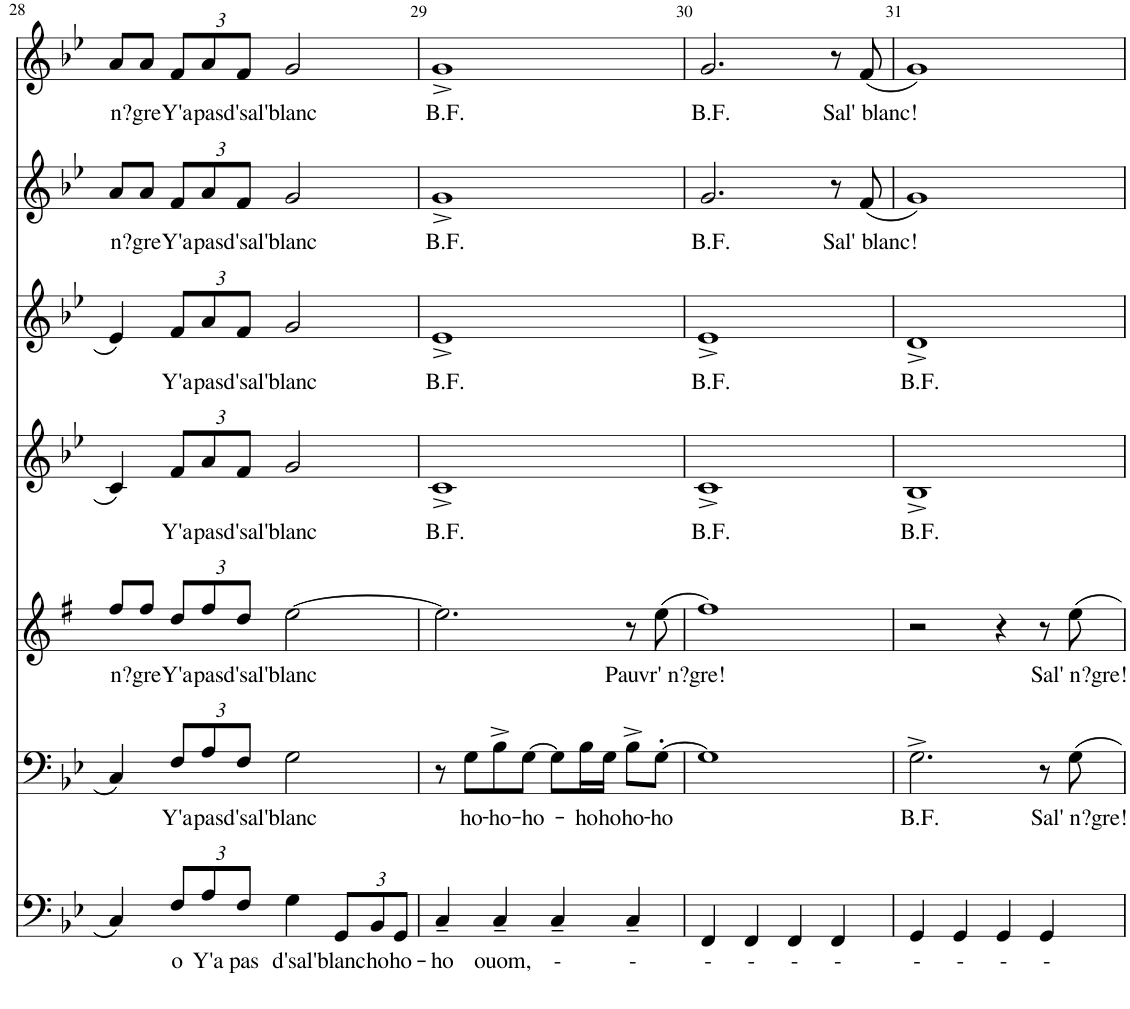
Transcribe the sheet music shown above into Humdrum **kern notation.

**kern	**text	**kern	**text	**kern	**text	**kern	**text	**kern	**text	**kern	**text	**kern	**text
*part7	*part7	*part6	*part6	*part5	*part5	*part4	*part4	*part3	*part3	*part2	*part2	*part1	*part1
*staff7	*staff7	*staff6	*staff6	*staff5	*staff5	*staff4	*staff4	*staff3	*staff3	*staff2	*staff2	*staff1	*staff1
*I"Bas	*	*I"Bar.	*	*I"T.	*	*I"A2.	*	*I"A1.	*	*I"S2.	*	*I"S1.	*
!!LO:PB:g=z
*clefF4	*	*clefF4	*	*clefG2	*	*clefG2	*	*clefG2	*	*clefG2	*	*clefG2	*
*	*	*Trd1c2	*	*Trd5c9	*	*	*	*	*	*	*	*	*
*k[b-e-]	*	*k[b-e-]	*	*k[f#]	*	*k[b-e-]	*	*k[b-e-]	*	*k[b-e-]	*	*k[b-e-]	*
*M4/4	*	*M4/4	*	*M4/4	*	*M4/4	*	*M4/4	*	*M4/4	*	*M4/4	*
*met(c)	*	*met(c)	*	*met(c)	*	*met(c)	*	*met(c)	*	*met(c)	*	*met(c)	*
=28	=28	=28	=28	=28	=28	=28	=28	=28	=28	=28	=28	=28	=28
!	!	!	!	!	!LO:LY:b	!	!	!	!	!	!LO:LY:b	!	!LO:LY:b
4C/	.	4C/	.	8ff#/L	n?-	4c/	.	4e-/	.	8a/L	n?-	8a/L	n?-
!	!	!	!	!	!LO:LY:b	!	!	!	!	!	!LO:LY:b	!	!LO:LY:b
.	.	.	.	8ff#/J	-gre	.	.	.	.	8a/J	-gre	8a/J	-gre
*Xbrackettup	*	*	*	*	*	*	*	*	*	*	*	*	*
!	!LO:LY:b	!	!	!	!	!	!	!	!	!	!	!	!
*	*	*Xbrackettup	*	*	*	*	*	*	*	*	*	*	*
!	!	!	!LO:LY:b	!	!	!	!	!	!	!	!	!	!
*	*	*	*	*Xbrackettup	*	*	*	*	*	*	*	*	*
!	!	!	!	!	!LO:LY:b	!	!	!	!	!	!	!	!
*	*	*	*	*	*	*Xbrackettup	*	*	*	*	*	*	*
!	!	!	!	!	!	!	!LO:LY:b	!	!	!	!	!	!
*	*	*	*	*	*	*	*	*Xbrackettup	*	*	*	*	*
!	!	!	!	!	!	!	!	!	!LO:LY:b	!	!	!	!
*	*	*	*	*	*	*	*	*	*	*Xbrackettup	*	*	*
!	!	!	!	!	!	!	!	!	!	!	!LO:LY:b	!	!
*	*	*	*	*	*	*	*	*	*	*	*	*Xbrackettup	*
!	!	!	!	!	!	!	!	!	!	!	!	!	!LO:LY:b
12F/L	o	12F/L	Y'a	12dd/L	Y'a	12f/L	Y'a	12f/L	Y'a	12f/L	Y'a	12f/L	Y'a
!	!LO:LY:b	!	!LO:LY:b	!	!LO:LY:b	!	!LO:LY:b	!	!LO:LY:b	!	!LO:LY:b	!	!LO:LY:b
12A/	Y'a	12A/	pas	12ff#/	pas	12a/	pas	12a/	pas	12a/	pas	12a/	pas
!	!LO:LY:b	!	!LO:LY:b	!	!LO:LY:b	!	!LO:LY:b	!	!LO:LY:b	!	!LO:LY:b	!	!LO:LY:b
12F/J	pas	12F/J	d'sal'	12dd/J	d'sal'	12f/J	d'sal'	12f/J	d'sal'	12f/J	d'sal'	12f/J	d'sal'
!	!LO:LY:b	!	!LO:LY:b	!	!LO:LY:b	!	!LO:LY:b	!	!LO:LY:b	!	!LO:LY:b	!	!LO:LY:b
4G\	d'sal'	2G\	blanc	[2ee\	blanc	2g/	blanc	2g/	blanc	2g/	blanc	2g/	blanc
!	!LO:LY:b	!	!	!	!	!	!	!	!	!	!	!	!
12GG/L	blanc	.	.	.	.	.	.	.	.	.	.	.	.
!	!LO:LY:b	!	!	!	!	!	!	!	!	!	!	!	!
12BB-/	ho-	.	.	.	.	.	.	.	.	.	.	.	.
!	!LO:LY:b	!	!	!	!	!	!	!	!	!	!	!	!
12GG/J	-ho-	.	.	.	.	.	.	.	.	.	.	.	.
=29	=29	=29	=29	=29	=29	=29	=29	=29	=29	=29	=29	=29	=29
!	!LO:LY:b	!	!	!	!	!	!LO:LY:b	!	!LO:LY:b	!	!LO:LY:b	!	!LO:LY:b
4C~/	-ho	8r	.	2.ee\]	.	1c^	B.F.	1e-^	B.F.	1g^	B.F.	1g^	B.F.
!	!	!	!LO:LY:b	!	!	!	!	!	!	!	!	!	!
.	.	8G\L	ho-	.	.	.	.	.	.	.	.	.	.
!	!LO:LY:b	!	!LO:LY:b	!	!	!	!	!	!	!	!	!	!
4C~/	ouom,	8B-^\	-ho-	.	.	.	.	.	.	.	.	.	.
!	!	!	!LO:LY:b	!	!	!	!	!	!	!	!	!	!
.	.	[8G\J	-ho-	.	.	.	.	.	.	.	.	.	.
!	!LO:LY:b	!	!	!	!	!	!	!	!	!	!	!	!
4C~/	-	8G\L]	.	.	.	.	.	.	.	.	.	.	.
!	!	!	!LO:LY:b	!	!	!	!	!	!	!	!	!	!
.	.	16B-\L	-ho-	.	.	.	.	.	.	.	.	.	.
!	!	!	!LO:LY:b	!	!	!	!	!	!	!	!	!	!
.	.	16G\JJ	-ho-	.	.	.	.	.	.	.	.	.	.
!	!LO:LY:b	!	!LO:LY:b	!	!	!	!	!	!	!	!	!	!
4C~/	-	8B-^\L	-ho-	8r	.	.	.	.	.	.	.	.	.
!	!	!	!LO:LY:b	!	!LO:LY:b	!	!	!	!	!	!	!	!
.	.	[8G'\J	-ho	(8ee\	Pauvr' n?gre!	.	.	.	.	.	.	.	.
=30	=30	=30	=30	=30	=30	=30	=30	=30	=30	=30	=30	=30	=30
!	!LO:LY:b	!	!	!	!	!	!LO:LY:b	!	!LO:LY:b	!	!LO:LY:b	!	!LO:LY:b
4FF/	-	1G]	.	1ff#)	.	1c^	B.F.	1e-^	B.F.	2.g/	B.F.	2.g/	B.F.
!	!LO:LY:b	!	!	!	!	!	!	!	!	!	!	!	!
4FF/	-	.	.	.	.	.	.	.	.	.	.	.	.
!	!LO:LY:b	!	!	!	!	!	!	!	!	!	!	!	!
4FF/	-	.	.	.	.	.	.	.	.	.	.	.	.
!	!LO:LY:b	!	!	!	!	!	!	!	!	!	!	!	!
4FF/	-	.	.	.	.	.	.	.	.	8r	.	8r	.
!	!	!	!	!	!	!	!	!	!	!	!LO:LY:b	!	!LO:LY:b
.	.	.	.	.	.	.	.	.	.	(8f/	Sal' blanc!	(8f/	Sal' blanc!
=31	=31	=31	=31	=31	=31	=31	=31	=31	=31	=31	=31	=31	=31
!	!LO:LY:b	!	!LO:LY:b	!	!	!	!LO:LY:b	!	!LO:LY:b	!	!	!	!
4GG/	-	2.G^\	B.F.	2r	.	1B-^	B.F.	1d^	B.F.	1g)	.	1g)	.
!	!LO:LY:b	!	!	!	!	!	!	!	!	!	!	!	!
4GG/	-	.	.	.	.	.	.	.	.	.	.	.	.
!	!LO:LY:b	!	!	!	!	!	!	!	!	!	!	!	!
4GG/	-	.	.	4r	.	.	.	.	.	.	.	.	.
!	!LO:LY:b	!	!	!	!	!	!	!	!	!	!	!	!
4GG/	-	8r	.	8r	.	.	.	.	.	.	.	.	.
!	!	!	!LO:LY:b	!	!LO:LY:b	!	!	!	!	!	!	!	!
.	.	8G\	Sal' n?gre!	8ee\	Sal' n?gre!	.	.	.	.	.	.	.	.
=	=	=	=	=	=	=	=	=	=	=	=	=	=
*-	*-	*-	*-	*-	*-	*-	*-	*-	*-	*-	*-	*-	*-
